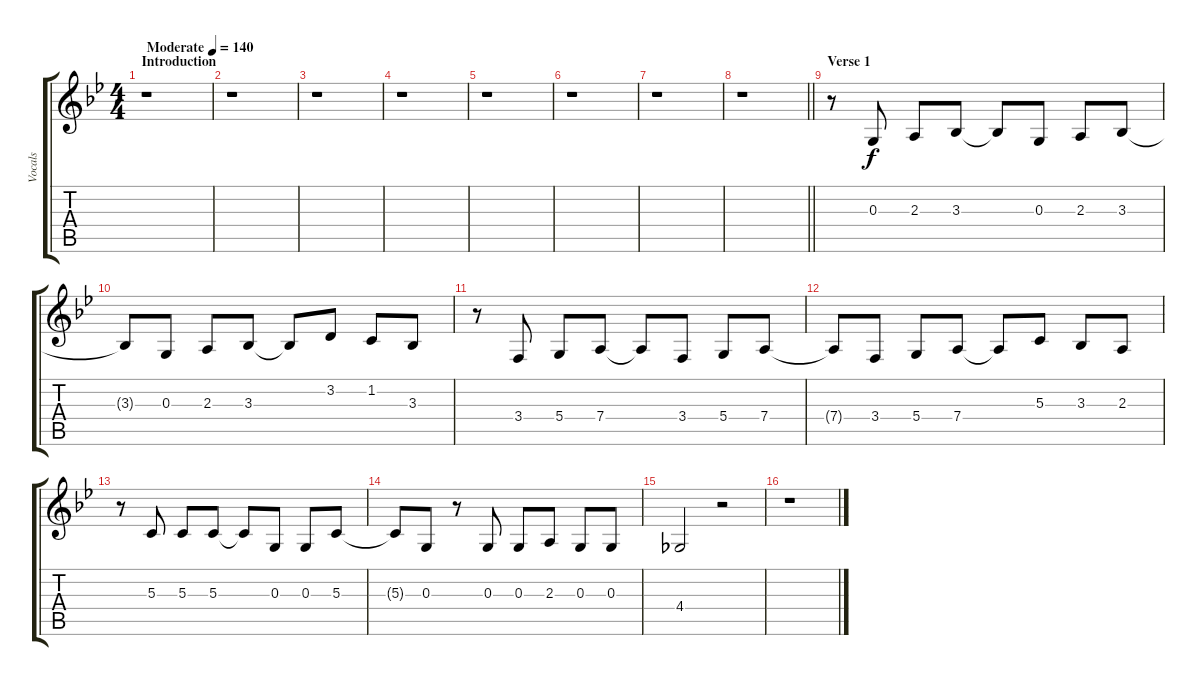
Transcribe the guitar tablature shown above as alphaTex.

\track ("Vocals" "Vocals") {instrument altosax}
\staff {score tabs}
\tuning (E4 B3 G3 D3 A2 E2) {hide}
\ts (4 4)
\section ("" "Introduction")
\tempo (140 "Moderate")
\clef g2
\ks bb
r.1{dy f instrument altosax} |
r.1 |
r.1 |
r.1 |
r.1 |
r.1 |
r.1 |
\barLineRight lightlight
r.1 |
\section ("" "Verse 1")
r.8 0.3.8 2.3.8 3.3.8 3.3{t}.8 0.3.8 2.3.8 3.3.8 |
3.3{t}.8 0.3.8 2.3.8 3.3.8 3.3{t}.8 3.2.8 1.2.8 3.3.8 |
r.8 3.4.8 5.4.8 7.4.8 7.4{t}.8 3.4.8 5.4.8 7.4.8 |
7.4{t}.8 3.4.8 5.4.8 7.4.8 7.4{t}.8 5.3.8 3.3.8 2.3.8 |
r.8 5.3.8 5.3.8 5.3.8 5.3{t}.8 0.3.8 0.3.8 5.3.8 |
5.3{t}.8 0.3.8 r.8 0.3.8 0.3.8 2.3.8 0.3.8 0.3.8 |
4.4.2 r.2 |
r.1
